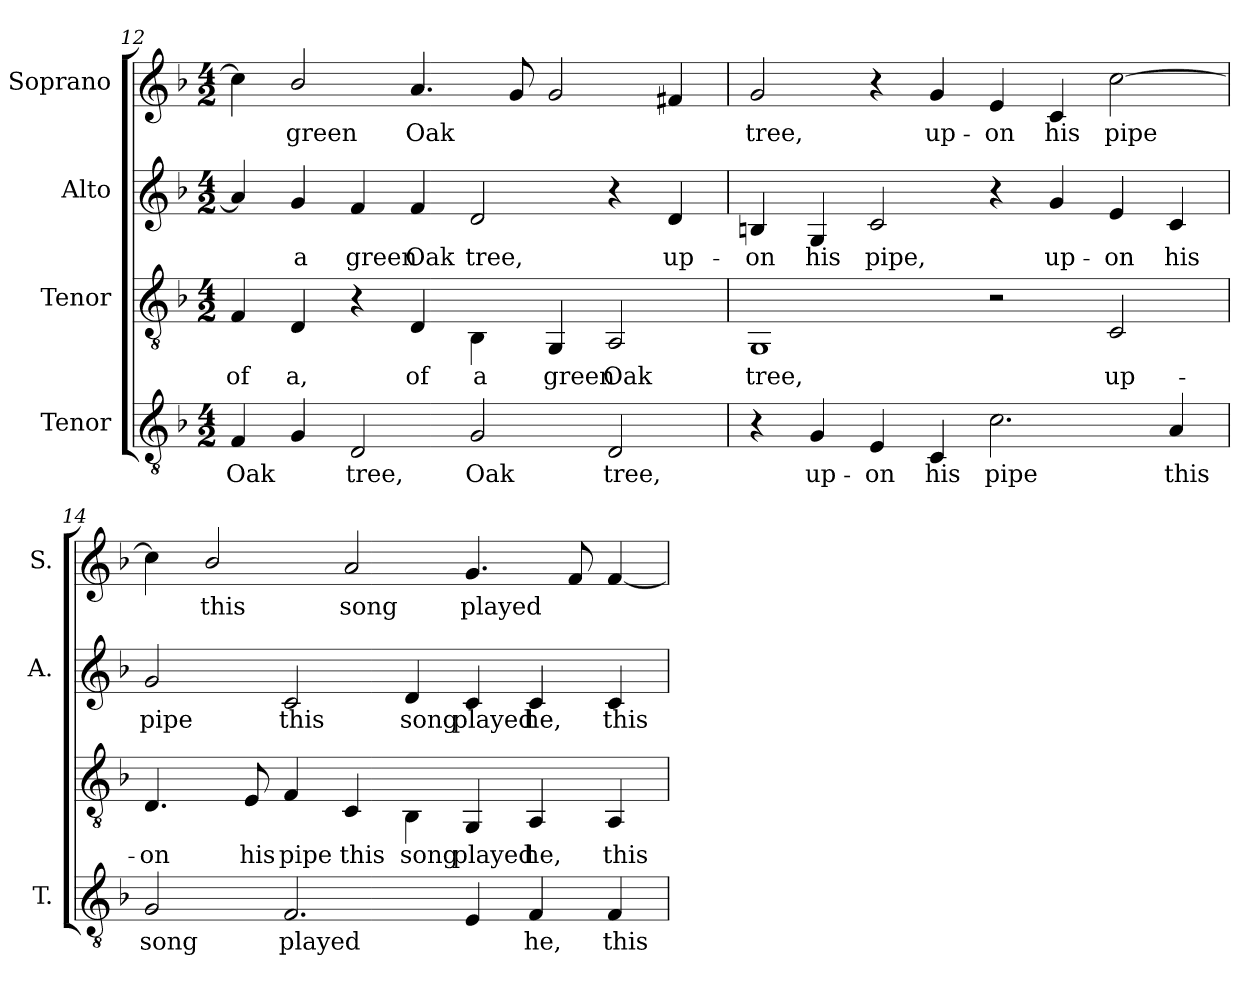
**kern	**text	**kern	**text	**kern	**text	**kern	**text
*part4	*part4	*part3	*part3	*part2	*part2	*part1	*part1
*staff4	*staff4	*staff3	*staff3	*staff2	*staff2	*staff1	*staff1
*I"Tenor	*	*I"Tenor	*	*I"Alto	*	*I"Soprano	*
*I'T.	*	*	*	*I'A.	*	*I'S.	*
!!LO:PB:g=z
*clefGv2	*	*clefGv2	*	*clefG2	*	*clefG2	*
*ITrd7c12	*	*	*	*	*	*	*
*k[b-]	*	*k[b-]	*	*k[b-]	*	*k[b-]	*
*F:	*	*F:	*	*F:	*	*F:	*
*M4/2	*	*M4/2	*	*M4/2	*	*M4/2	*
=12	=12	=12	=12	=12	=12	=12	=12
!	!LO:LY:b:color=#000000	!	!	!	!	!	!
!	!	!	!LO:LY:b:color=#000000	!	!	!	!
4FFi/	Oak	4Fi/	of	4ai/]	.	4cci\]	.
!	!	!	!LO:LY:b:color=#000000	!	!	!	!
!	!	!	!	!	!LO:LY:b:color=#000000	!	!
!	!	!	!	!	!	!	!LO:LY:b:color=#000000
4GGi/	.	4Di/	a,	4gi/	a	2b-i/	green
!	!LO:LY:b:color=#000000	!	!	!	!	!	!
!	!	!	!	!	!LO:LY:b:color=#000000	!	!
2DDi/	tree,	4r	.	4fi/	green	.	.
!	!	!	!LO:LY:b:color=#000000	!	!	!	!
!	!	!	!	!	!LO:LY:b:color=#000000	!	!
!	!	!	!	!	!	!	!LO:LY:b:color=#000000
.	.	4Di/	of	4fi/	Oak	4.ai/	Oak
!	!LO:LY:b:color=#000000	!	!	!	!	!	!
!	!	!	!LO:LY:b:color=#000000	!	!	!	!
!	!	!	!	!	!LO:LY:b:color=#000000	!	!
2GGi/	Oak	4BB-i\	a	2di/	tree,	.	.
.	.	.	.	.	.	8gi/	.
!	!	!	!LO:LY:b:color=#000000	!	!	!	!
.	.	4GGi/	green	.	.	2gi/	.
!	!LO:LY:b:color=#000000	!	!	!	!	!	!
!	!	!	!LO:LY:b:color=#000000	!	!	!	!
2DDi/	tree,	2AAi/	Oak	4r	.	.	.
!	!	!	!	!	!LO:LY:b:color=#000000	!	!
.	.	.	.	4di/	up-	4f#Xi/	.
=13	=13	=13	=13	=13	=13	=13	=13
!	!	!	!LO:LY:b:color=#000000	!	!	!	!
!	!	!	!	!	!LO:LY:b:color=#000000	!	!
!	!	!	!	!	!	!	!LO:LY:b:color=#000000
4r	.	1GGi	tree,	4Bni/	-on	2gi/	tree,
!	!LO:LY:b:color=#000000	!	!	!	!	!	!
!	!	!	!	!	!LO:LY:b:color=#000000	!	!
4GGi/	up-	.	.	4Gi/	his	.	.
!	!LO:LY:b:color=#000000	!	!	!	!	!	!
!	!	!	!	!	!LO:LY:b:color=#000000	!	!
4EEi/	-on	.	.	2ci/	pipe,	4r	.
!	!LO:LY:b:color=#000000	!	!	!	!	!	!
!	!	!	!	!	!	!	!LO:LY:b:color=#000000
4CCi/	his	.	.	.	.	4gi/	up-
!	!LO:LY:b:color=#000000	!	!	!	!	!	!
!	!	!	!	!	!	!	!LO:LY:b:color=#000000
2.Ci\	pipe	2r	.	4r	.	4ei/	-on
!	!	!	!	!	!LO:LY:b:color=#000000	!	!
!	!	!	!	!	!	!	!LO:LY:b:color=#000000
.	.	.	.	4gi/	up-	4ci/	his
!	!	!	!LO:LY:b:color=#000000	!	!	!	!
!	!	!	!	!	!LO:LY:b:color=#000000	!	!
!	!	!	!	!	!	!	!LO:LY:b:color=#000000
.	.	2Ci/	up-	4ei/	-on	[2cci\	pipe
!	!LO:LY:b:color=#000000	!	!	!	!	!	!
!	!	!	!	!	!LO:LY:b:color=#000000	!	!
4AAi/	this	.	.	4ci/	his	.	.
=14	=14	=14	=14	=14	=14	=14	=14
!	!LO:LY:b:color=#000000	!	!	!	!	!	!
!	!	!	!LO:LY:b:color=#000000	!	!	!	!
!	!	!	!	!	!LO:LY:b:color=#000000	!	!
2GGi/	song	4.Di/	-on	2gi/	pipe	4cci\]	.
!	!	!	!	!	!	!	!LO:LY:b:color=#000000
.	.	.	.	.	.	2b-i/	this
!	!	!	!LO:LY:b:color=#000000	!	!	!	!
.	.	8Ei/	his	.	.	.	.
!	!LO:LY:b:color=#000000	!	!	!	!	!	!
!	!	!	!LO:LY:b:color=#000000	!	!	!	!
!	!	!	!	!	!LO:LY:b:color=#000000	!	!
2.FFi/	played	4Fi/	pipe	2ci/	this	.	.
!	!	!	!LO:LY:b:color=#000000	!	!	!	!
!	!	!	!	!	!	!	!LO:LY:b:color=#000000
.	.	4Ci/	this	.	.	2ai/	song
!	!	!	!LO:LY:b:color=#000000	!	!	!	!
!	!	!	!	!	!LO:LY:b:color=#000000	!	!
.	.	4BB-i\	song	4di/	song	.	.
!	!	!	!LO:LY:b:color=#000000	!	!	!	!
!	!	!	!	!	!LO:LY:b:color=#000000	!	!
!	!	!	!	!	!	!	!LO:LY:b:color=#000000
4EEi/	.	4GGi/	played	4ci/	played	4.gi/	played
!	!LO:LY:b:color=#000000	!	!	!	!	!	!
!	!	!	!LO:LY:b:color=#000000	!	!	!	!
!	!	!	!	!	!LO:LY:b:color=#000000	!	!
4FFi/	he,	4AAi/	he,	4ci/	he,	.	.
.	.	.	.	.	.	8fi/	.
!	!LO:LY:b:color=#000000	!	!	!	!	!	!
!	!	!	!LO:LY:b:color=#000000	!	!	!	!
!	!	!	!	!	!LO:LY:b:color=#000000	!	!
4FFi/	this	4AAi/	this	4ci/	this	[4fi/	.
=	=	=	=	=	=	=	=
*-	*-	*-	*-	*-	*-	*-	*-
